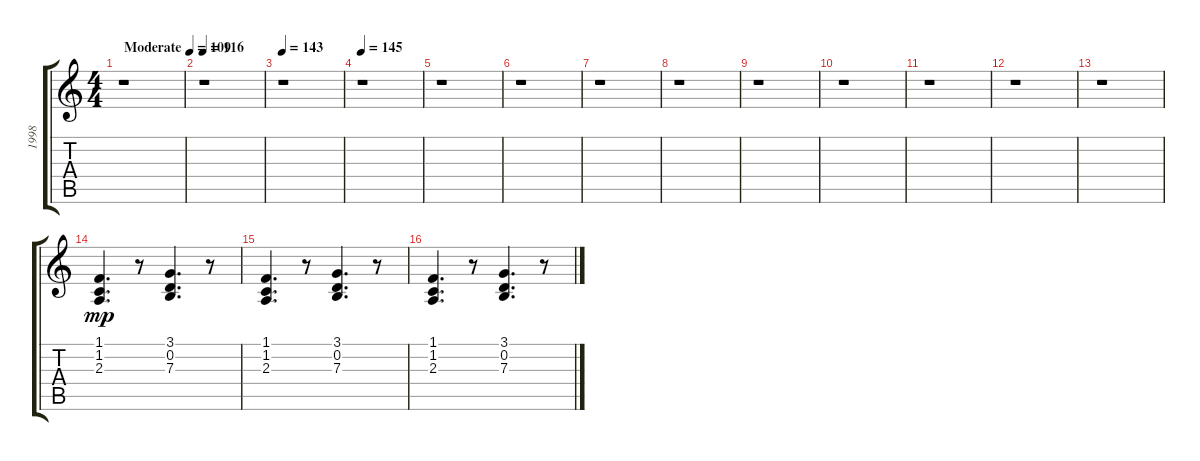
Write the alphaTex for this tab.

\track ("1998" "1998") {instrument stringensemble1}
\staff {score tabs}
\tuning (E4 B3 G3 D3 A2 E2) {hide}
\ts (4 4)
\tempo (109 "Moderate")
\clef g2
\ks c
r.1{dy mp instrument stringensemble1} |
\tempo 116
r.1 |
\tempo 143
r.1 |
\tempo 145
r.1 |
r.1 |
r.1 |
r.1 |
r.1 |
r.1 |
r.1 |
r.1 |
r.1 |
r.1 |
(1.1 1.2 2.3).4{d} r.8 (3.1 0.2 7.3).4{d} r.8 |
(1.1 1.2 2.3).4{d} r.8 (3.1 0.2 7.3).4{d} r.8 |
(1.1 1.2 2.3).4{d} r.8 (3.1 0.2 7.3).4{d} r.8
